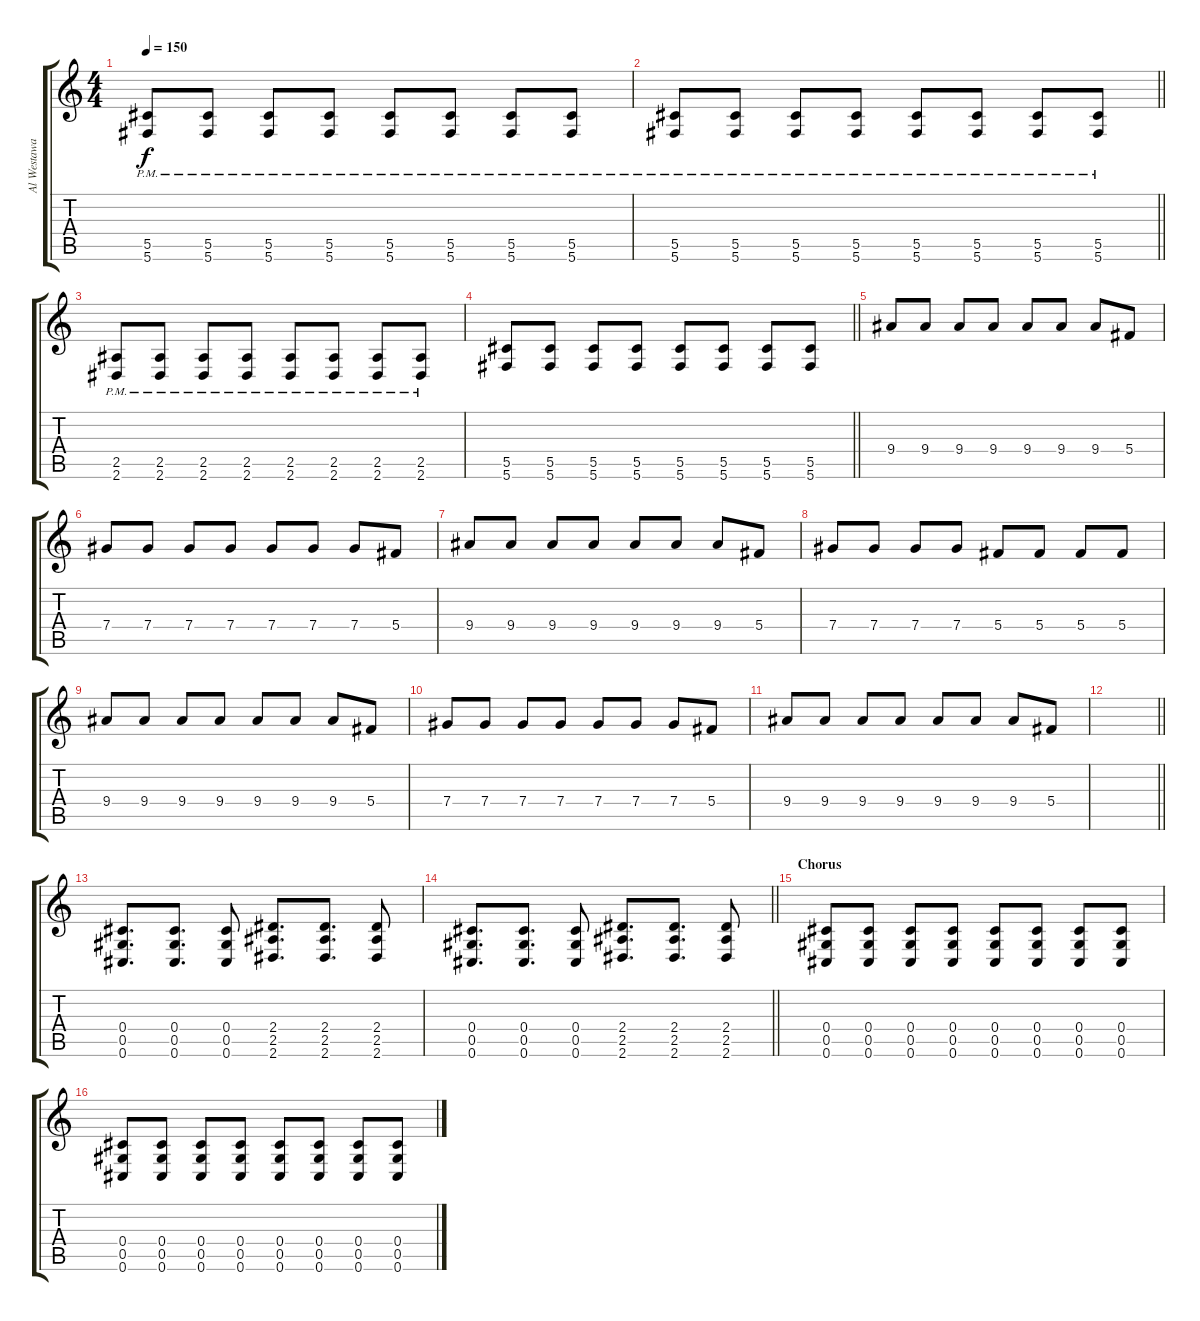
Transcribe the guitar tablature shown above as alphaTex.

\track ("Al Westaway" "Al Westawa") {instrument overdrivenguitar}
\staff {score tabs}
\tuning (Eb4 Bb3 Gb3 Db3 Ab2 Db2) {hide}
\ts (4 4)
\tempo 150
\clef g2
\ks c
(5.5{pm} 5.6{pm}).8{dy f} (5.5{pm} 5.6{pm}).8 (5.5{pm} 5.6{pm}).8 (5.5{pm} 5.6{pm}).8 (5.5{pm} 5.6{pm}).8 (5.5{pm} 5.6{pm}).8 (5.5{pm} 5.6{pm}).8 (5.5{pm} 5.6{pm}).8 |
\barLineRight lightlight
(5.5{pm} 5.6{pm}).8 (5.5{pm} 5.6{pm}).8 (5.5{pm} 5.6{pm}).8 (5.5{pm} 5.6{pm}).8 (5.5{pm} 5.6{pm}).8 (5.5{pm} 5.6{pm}).8 (5.5{pm} 5.6{pm}).8 (5.5{pm} 5.6{pm}).8 |
(2.5{pm} 2.6{pm}).8 (2.5{pm} 2.6{pm}).8 (2.5{pm} 2.6{pm}).8 (2.5{pm} 2.6{pm}).8 (2.5{pm} 2.6{pm}).8 (2.5{pm} 2.6{pm}).8 (2.5{pm} 2.6{pm}).8 (2.5{pm} 2.6{pm}).8 |
\barLineRight lightlight
(5.5 5.6).8 (5.5 5.6).8 (5.5 5.6).8 (5.5 5.6).8 (5.5 5.6).8 (5.5 5.6).8 (5.5 5.6).8 (5.5 5.6).8 |
9.4.8 9.4.8 9.4.8 9.4.8 9.4.8 9.4.8 9.4.8 5.4.8 |
7.4.8 7.4.8 7.4.8 7.4.8 7.4.8 7.4.8 7.4.8 5.4.8 |
9.4.8 9.4.8 9.4.8 9.4.8 9.4.8 9.4.8 9.4.8 5.4.8 |
7.4.8 7.4.8 7.4.8 7.4.8 5.4.8 5.4.8 5.4.8 5.4.8 |
9.4.8 9.4.8 9.4.8 9.4.8 9.4.8 9.4.8 9.4.8 5.4.8 |
7.4.8 7.4.8 7.4.8 7.4.8 7.4.8 7.4.8 7.4.8 5.4.8 |
9.4.8 9.4.8 9.4.8 9.4.8 9.4.8 9.4.8 9.4.8 5.4.8 |
\barLineRight lightlight
|
(0.4 0.5 0.6).8{d} (0.4 0.5 0.6).8{d} (0.4 0.5 0.6).8 (2.4 2.5 2.6).8{d} (2.4 2.5 2.6).8{d} (2.4 2.5 2.6).8 |
\barLineRight lightlight
(0.4 0.5 0.6).8{d} (0.4 0.5 0.6).8{d} (0.4 0.5 0.6).8 (2.4 2.5 2.6).8{d} (2.4 2.5 2.6).8{d} (2.4 2.5 2.6).8 |
\section ("" "Chorus")
(0.4 0.5 0.6).8 (0.4 0.5 0.6).8 (0.4 0.5 0.6).8 (0.4 0.5 0.6).8 (0.4 0.5 0.6).8 (0.4 0.5 0.6).8 (0.4 0.5 0.6).8 (0.4 0.5 0.6).8 |
(0.4 0.5 0.6).8 (0.4 0.5 0.6).8 (0.4 0.5 0.6).8 (0.4 0.5 0.6).8 (0.4 0.5 0.6).8 (0.4 0.5 0.6).8 (0.4 0.5 0.6).8 (0.4 0.5 0.6).8
